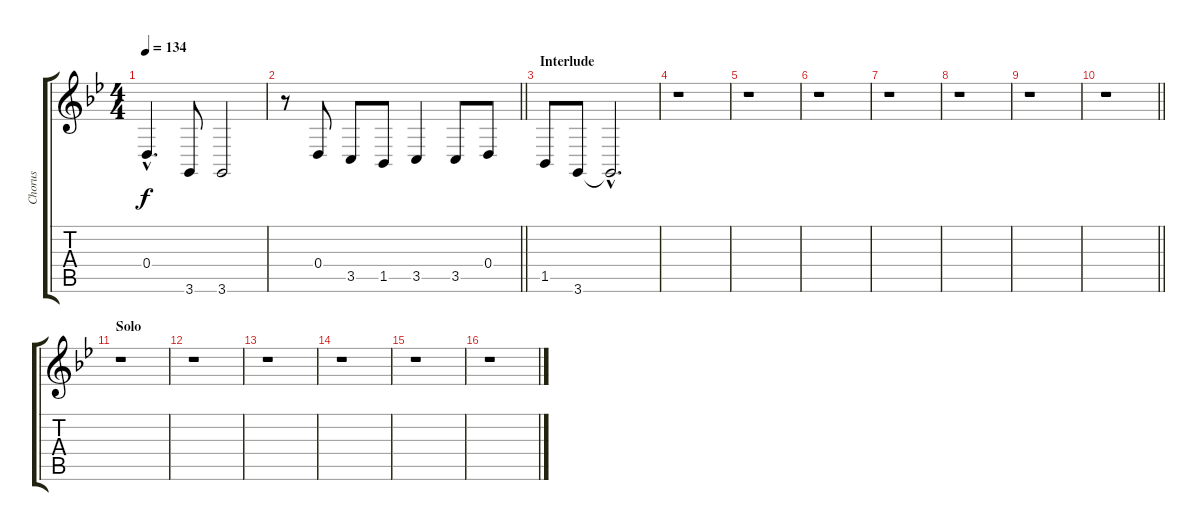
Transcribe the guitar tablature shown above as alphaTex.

\track ("Chorus" "Chorus") {instrument sopranosax}
\staff {score tabs}
\tuning (E4 B3 G3 D3 A2 E2) {hide}
\ts (4 4)
\tempo 134
\clef g2
\ks gminor
0.4{hac}.4{d dy f} 3.6.8 3.6.2 |
\barLineRight lightlight
r.8 0.4.8 3.5.8 1.5.8 3.5.4 3.5.8 0.4.8 |
\section ("" "Interlude")
1.5.8 3.6.8 3.6{hac t}.2{d} |
r.1 |
r.1 |
r.1 |
r.1 |
r.1 |
r.1 |
\barLineRight lightlight
r.1 |
\section ("" "Solo")
r.1 |
r.1 |
r.1 |
r.1 |
r.1 |
r.1
